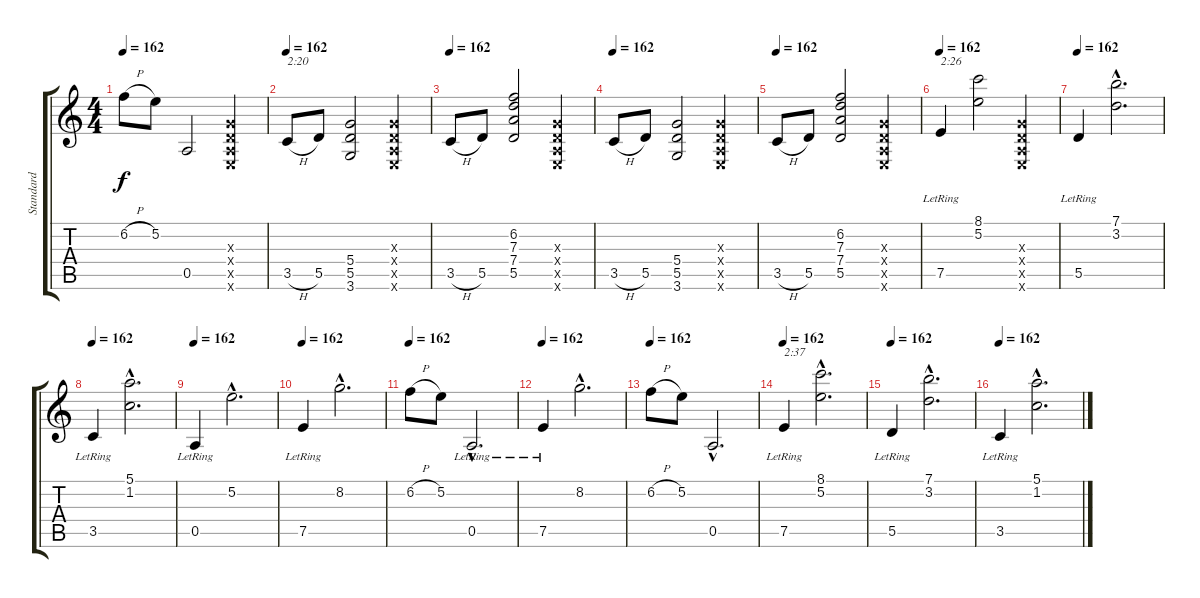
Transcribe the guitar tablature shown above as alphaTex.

\track ("Standard" "Standard") {instrument acousticguitarsteel}
\staff {score tabs}
\tuning (E4 B3 G3 D3 A2 E2) {hide}
\ts (4 4)
\tempo 162
\clef g2
\ks c
6.2{h}.8{dy f} 5.2.8 0.5.2 (0.3{x} 0.4{x} 0.5{x} 0.6{x}).4 |
\tempo 162
3.5{h}.8{txt "2:20"} 5.5.8 (5.4 5.5 3.6).2 (0.3{x} 0.4{x} 0.5{x} 0.6{x}).4 |
\tempo 162
3.5{h}.8 5.5.8 (6.2 7.3 7.4 5.5).2 (0.3{x} 0.4{x} 0.5{x} 0.6{x}).4 |
\tempo 162
3.5{h}.8 5.5.8 (5.4 5.5 3.6).2 (0.3{x} 0.4{x} 0.5{x} 0.6{x}).4 |
\tempo 162
3.5{h}.8 5.5.8 (6.2 7.3 7.4 5.5).2 (0.3{x} 0.4{x} 0.5{x} 0.6{x}).4 |
\tempo 162
7.5{lr}.4{txt "2:26"} (8.1 5.2).2 (0.3{x} 0.4{x} 0.5{x} 0.6{x}).4 |
\tempo 162
5.5{lr}.4 (7.1{hac} 3.2{hac}).2{d} |
\tempo 162
3.5{lr}.4 (5.1{hac} 1.2{hac}).2{d} |
\tempo 162
0.5{lr}.4 5.2{hac}.2{d} |
\tempo 162
7.5{lr}.4 8.2{hac}.2{d} |
\tempo 162
6.2{h}.8 5.2.8 0.5{hac lr}.2{d} |
\tempo 162
7.5{lr}.4 8.2{hac}.2{d} |
\tempo 162
6.2{h}.8 5.2.8 0.5{hac}.2{d} |
\tempo 162
7.5{lr}.4{txt "2:37"} (8.1{hac} 5.2{hac}).2{d} |
\tempo 162
5.5{lr}.4 (7.1{hac} 3.2{hac}).2{d} |
\tempo 162
3.5{lr}.4 (5.1{hac} 1.2{hac}).2{d}
